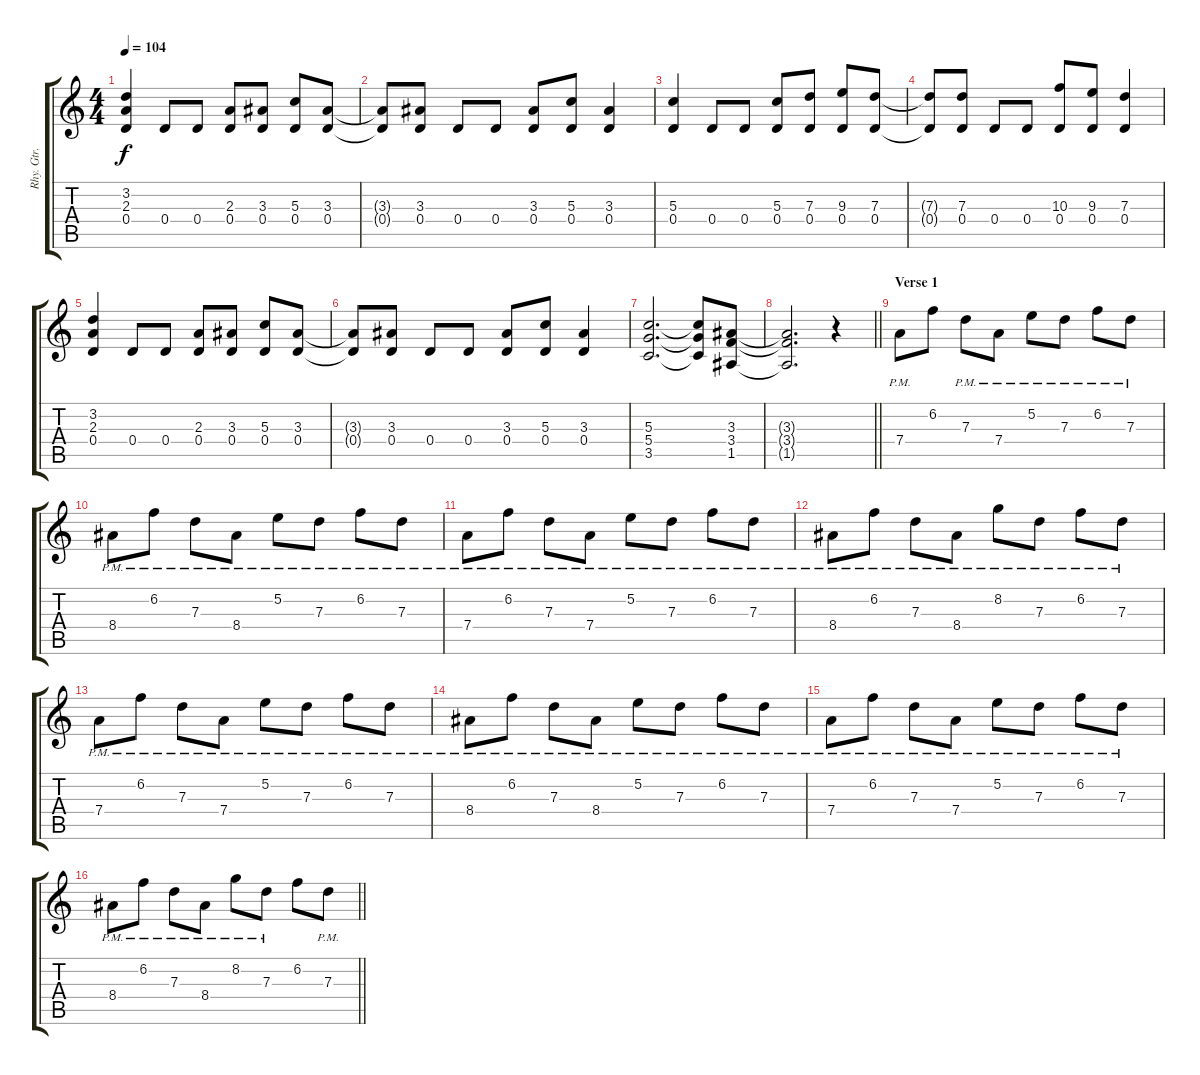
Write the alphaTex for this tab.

\track ("Rhy. Gtr. 1" "Rhy. Gtr. ") {instrument distortionguitar}
\staff {score tabs}
\tuning (E4 B3 G3 D3 A2 E2) {hide}
\ts (4 4)
\section ("" "")
\tempo 104
\clef g2
\ks c
(3.2 2.3 0.4).4{dy f} 0.4.8 0.4.8 (2.3 0.4).8 (3.3 0.4).8 (5.3 0.4).8 (3.3 0.4).8 |
(3.3{t} 0.4{t}).8 (3.3 0.4).8 0.4.8 0.4.8 (3.3 0.4).8 (5.3 0.4).8 (3.3 0.4).4 |
(5.3 0.4).4 0.4.8 0.4.8 (5.3 0.4).8 (7.3 0.4).8 (9.3 0.4).8 (7.3 0.4).8 |
(7.3{t} 0.4{t}).8 (7.3 0.4).8 0.4.8 0.4.8 (10.3 0.4).8 (9.3 0.4).8 (7.3 0.4).4 |
(3.2 2.3 0.4).4 0.4.8 0.4.8 (2.3 0.4).8 (3.3 0.4).8 (5.3 0.4).8 (3.3 0.4).8 |
(3.3{t} 0.4{t}).8 (3.3 0.4).8 0.4.8 0.4.8 (3.3 0.4).8 (5.3 0.4).8 (3.3 0.4).4 |
(5.3 5.4 3.5).2{d} (5.3{t} 5.4{t} 3.5{t}).8 (3.3 3.4 1.5).8 |
\barLineRight lightlight
(3.3{t} 3.4{t} 1.5{t}).2{d} r.4 |
\section ("" "Verse 1")
7.4{pm}.8 6.2.8 7.3{pm}.8 7.4{pm}.8 5.2{pm}.8 7.3{pm}.8 6.2{pm}.8 7.3{pm}.8 |
8.4{pm}.8 6.2{pm}.8 7.3{pm}.8 8.4{pm}.8 5.2{pm}.8 7.3{pm}.8 6.2{pm}.8 7.3{pm}.8 |
7.4{pm}.8 6.2{pm}.8 7.3{pm}.8 7.4{pm}.8 5.2{pm}.8 7.3{pm}.8 6.2{pm}.8 7.3{pm}.8 |
8.4{pm}.8 6.2{pm}.8 7.3{pm}.8 8.4{pm}.8 8.2{pm}.8 7.3{pm}.8 6.2{pm}.8 7.3{pm}.8 |
7.4{pm}.8 6.2{pm}.8 7.3{pm}.8 7.4{pm}.8 5.2{pm}.8 7.3{pm}.8 6.2{pm}.8 7.3{pm}.8 |
8.4{pm}.8 6.2{pm}.8 7.3{pm}.8 8.4{pm}.8 5.2{pm}.8 7.3{pm}.8 6.2{pm}.8 7.3{pm}.8 |
7.4{pm}.8 6.2{pm}.8 7.3{pm}.8 7.4{pm}.8 5.2{pm}.8 7.3{pm}.8 6.2{pm}.8 7.3{pm}.8 |
\barLineRight lightlight
8.4{pm}.8 6.2{pm}.8 7.3{pm}.8 8.4{pm}.8 8.2{pm}.8 7.3{pm}.8 6.2.8 7.3{pm}.8
